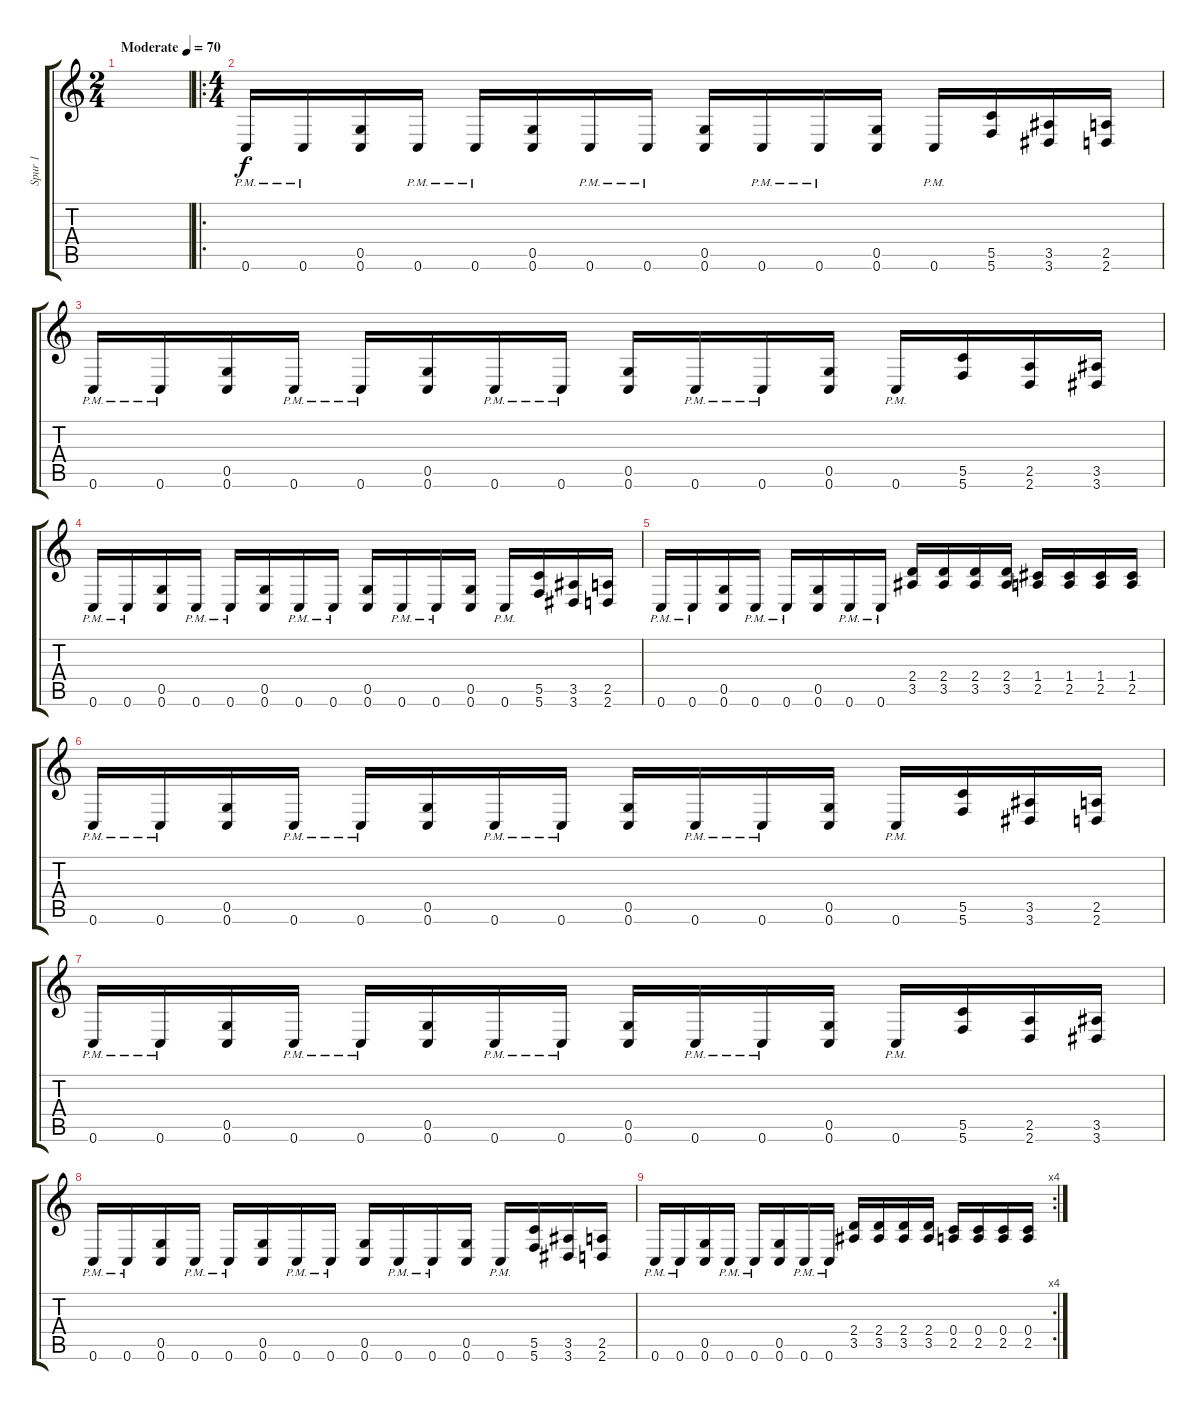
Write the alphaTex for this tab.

\track ("Spur 1" "Spur 1") {instrument distortionguitar}
\staff {score tabs}
\tuning (D4 A3 F3 C3 G2 C2) {hide}
\ts (2 4)
\tempo (70 "Moderate")
\clef g2
\ks c
|
\ro
\ts (4 4)
0.6{pm}.16 0.6{pm}.16 (0.5 0.6).16 0.6{pm}.16 0.6{pm}.16 (0.5 0.6).16 0.6{pm}.16 0.6{pm}.16 (0.5 0.6).16 0.6{pm}.16 0.6{pm}.16 (0.5 0.6).16 0.6{pm}.16 (5.5 5.6).16 (3.5 3.6).16 (2.5 2.6).16 |
0.6{pm}.16 0.6{pm}.16 (0.5 0.6).16 0.6{pm}.16 0.6{pm}.16 (0.5 0.6).16 0.6{pm}.16 0.6{pm}.16 (0.5 0.6).16 0.6{pm}.16 0.6{pm}.16 (0.5 0.6).16 0.6{pm}.16 (5.5 5.6).16 (2.5 2.6).16 (3.5 3.6).16 |
0.6{pm}.16 0.6{pm}.16 (0.5 0.6).16 0.6{pm}.16 0.6{pm}.16 (0.5 0.6).16 0.6{pm}.16 0.6{pm}.16 (0.5 0.6).16 0.6{pm}.16 0.6{pm}.16 (0.5 0.6).16 0.6{pm}.16 (5.5 5.6).16 (3.5 3.6).16 (2.5 2.6).16 |
0.6{pm}.16 0.6{pm}.16 (0.5 0.6).16 0.6{pm}.16 0.6{pm}.16 (0.5 0.6).16 0.6{pm}.16 0.6{pm}.16 (2.4 3.5).16 (2.4 3.5).16 (2.4 3.5).16 (2.4 3.5).16 (1.4 2.5).16 (1.4 2.5).16 (1.4 2.5).16 (1.4 2.5).16 |
0.6{pm}.16 0.6{pm}.16 (0.5 0.6).16 0.6{pm}.16 0.6{pm}.16 (0.5 0.6).16 0.6{pm}.16 0.6{pm}.16 (0.5 0.6).16 0.6{pm}.16 0.6{pm}.16 (0.5 0.6).16 0.6{pm}.16 (5.5 5.6).16 (3.5 3.6).16 (2.5 2.6).16 |
0.6{pm}.16 0.6{pm}.16 (0.5 0.6).16 0.6{pm}.16 0.6{pm}.16 (0.5 0.6).16 0.6{pm}.16 0.6{pm}.16 (0.5 0.6).16 0.6{pm}.16 0.6{pm}.16 (0.5 0.6).16 0.6{pm}.16 (5.5 5.6).16 (2.5 2.6).16 (3.5 3.6).16 |
0.6{pm}.16 0.6{pm}.16 (0.5 0.6).16 0.6{pm}.16 0.6{pm}.16 (0.5 0.6).16 0.6{pm}.16 0.6{pm}.16 (0.5 0.6).16 0.6{pm}.16 0.6{pm}.16 (0.5 0.6).16 0.6{pm}.16 (5.5 5.6).16 (3.5 3.6).16 (2.5 2.6).16 |
\rc 4
0.6{pm}.16 0.6{pm}.16 (0.5 0.6).16 0.6{pm}.16 0.6{pm}.16 (0.5 0.6).16 0.6{pm}.16 0.6{pm}.16 (2.4 3.5).16 (2.4 3.5).16 (2.4 3.5).16 (2.4 3.5).16 (0.4 2.5).16 (0.4 2.5).16 (0.4 2.5).16 (0.4 2.5).16
